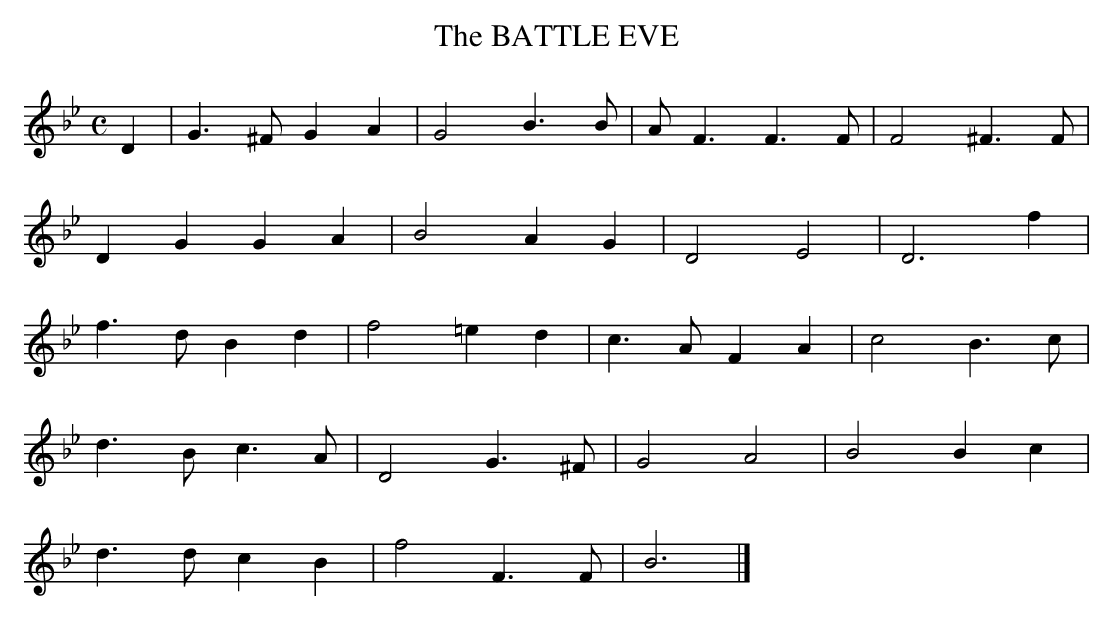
X:1
T:BATTLE EVE, The
Y:"animated"
M:C
L:1/8
K:Gm
D2|G3^F G2A2|G4 B3B|AF3 F3F|F4 ^F3F|
D2G2 G2A2|B4 A2G2|D4 E4|D6f2|
f3d B2d2|f4 =e2d2|c3A F2A2|c4 B3c|
d3B c3A|D4 G3^F|G4 A4|B4 B2c2|
d3d c2B2|f4 F3F|B6|]
